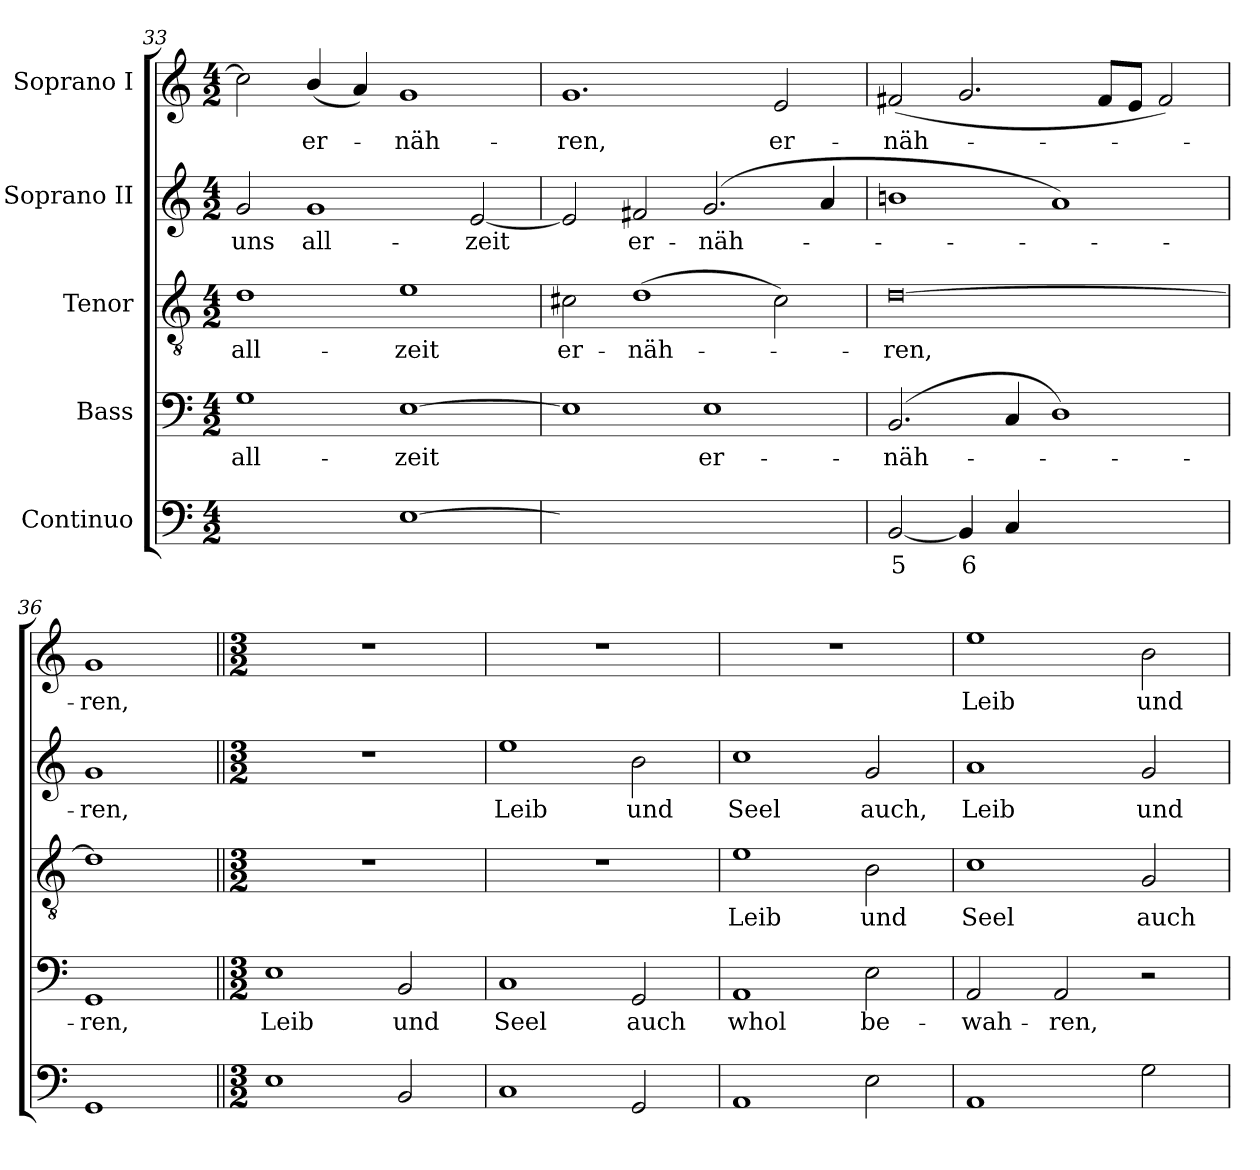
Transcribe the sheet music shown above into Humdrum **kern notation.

**kern	**text	**kern	**text	**kern	**text	**kern	**text	**kern	**text
*part5	*part5	*part4	*part4	*part3	*part3	*part2	*part2	*part1	*part1
*staff5	*staff5	*staff4	*staff4	*staff3	*staff3	*staff2	*staff2	*staff1	*staff1
*I"Continuo	*	*I"Bass	*	*I"Tenor	*	*I"Soprano II	*	*I"Soprano I	*
!!LO:LB:g=z
*clefF4	*	*clefF4	*	*clefGv2	*	*clefG2	*	*clefG2	*
*k[]	*	*k[]	*	*k[]	*	*k[]	*	*k[]	*
*C:	*	*C:	*	*C:	*	*C:	*	*C:	*
*M4/2	*	*M4/2	*	*M4/2	*	*M4/2	*	*M4/2	*
=33	=33	=33	=33	=33	=33	=33	=33	=33	=33
!	!LO:LY:b	!	!LO:LY:b	!	!LO:LY:b	!	!LO:LY:b	!	!
[2Gyy	4	1G	all-	1d	all-	2g	uns	2cc]	.
!	!LO:LY:b	!	!	!	!	!	!LO:LY:b	!	!LO:LY:b
2Gyy]	3	.	.	.	.	1g	all-	(<4b/	er-
.	.	.	.	.	.	.	.	4a)	.
!	!	!	!LO:LY:b	!	!LO:LY:b	!	!	!	!LO:LY:b
[1E	.	[1E	-zeit	1e	-zeit	.	.	1g	näh-
!	!	!	!	!	!	!	!LO:LY:b	!	!
.	.	.	.	.	.	[2e	-zeit	.	.
=34	=34	=34	=34	=34	=34	=34	=34	=34	=34
!	!LO:LY:b	!	!	!	!LO:LY:b	!	!	!	!LO:LY:b
2Eyy_	6	1E]	.	2c#X	er-	2e]	.	1.g	-ren,
!	!LO:LY:b	!	!	!	!LO:LY:b	!	!LO:LY:b	!	!
2Eyy_	7	.	.	(>1d	-näh-	2f#X	er-	.	.
!	!LO:LY:b	!	!LO:LY:b	!	!	!	!LO:LY:b	!	!
2Eyy_	7	1E	er-	.	.	(<2.g	-näh-	.	.
!	!LO:LY:b	!	!	!	!	!	!	!	!LO:LY:b
2Eyy]	6	.	.	2c#)	.	.	.	2e	er-
.	.	.	.	.	.	4a	.	.	.
=35	=35	=35	=35	=35	=35	=35	=35	=35	=35
!	!LO:LY:b	!	!LO:LY:b	!	!LO:LY:b	!	!	!	!LO:LY:b
[2BB	5	(<2.BB	-näh-	[0d	ren,	1bn	.	(<2f#X	-näh-
!	!LO:LY:b	!	!	!	!	!	!	!	!
4BB]	6	.	.	.	.	.	.	2.g	.
4C	.	4C	.	.	.	.	.	.	.
!	!LO:LY:b	!	!	!	!	!	!	!	!
[2Dyy	4	1D)	.	.	.	1a)	.	.	.
.	.	.	.	.	.	.	.	8f#L	.
.	.	.	.	.	.	.	.	8eJ	.
2Dyy]	.	.	.	.	.	.	.	2f#)	.
=36	=36	=36	=36	=36	=36	=36	=36	=36	=36
!	!	!	!LO:LY:b	!	!	!	!LO:LY:b	!	!LO:LY:b
1GG	.	1GG	ren,	1d]	.	1g	ren,	1g	ren,
=37||	=37||	=37||	=37||	=37||	=37||	=37||	=37||	=37||	=37||
*M3/2	*	*M3/2	*	*M3/2	*	*M3/2	*	*M3/2	*
!	!	!	!LO:LY:b	!	!	!LO:N:vis=1	!	!LO:N:vis=1	!
1E	.	1E	Leib	1.r	.	1.r	.	1.r	.
!	!	!	!LO:LY:b	!	!	!	!	!	!
2BB	.	2BB	und	.	.	.	.	.	.
=38	=38	=38	=38	=38	=38	=38	=38	=38	=38
!	!	!	!LO:LY:b	!LO:N:vis=1	!	!	!LO:LY:b	!LO:N:vis=1	!
1C	.	1C	Seel	1.r	.	1ee	Leib	1.r	.
!	!	!	!LO:LY:b	!	!	!	!LO:LY:b	!	!
2GG	.	2GG	auch	.	.	2b	und	.	.
=39	=39	=39	=39	=39	=39	=39	=39	=39	=39
!	!	!	!LO:LY:b	!	!LO:LY:b	!	!LO:LY:b	!LO:N:vis=1	!
1AA	.	1AA	whol	1e	Leib	1cc	Seel	1.r	.
!	!	!	!LO:LY:b	!	!LO:LY:b	!	!LO:LY:b	!	!
2E	.	2E	be-	2B	und	2g	auch,	.	.
=40	=40	=40	=40	=40	=40	=40	=40	=40	=40
!	!	!	!LO:LY:b	!	!LO:LY:b	!	!LO:LY:b	!	!LO:LY:b
1AA	.	2AA	-wah-	1c	Seel	1a	Leib	1ee	Leib
!	!	!	!LO:LY:b	!	!	!	!	!	!
.	.	2AA	-ren,	.	.	.	.	.	.
!	!	!	!	!	!LO:LY:b	!	!LO:LY:b	!	!LO:LY:b
2G	.	2r	.	2G	auch	2g	und	2b	und
=	=	=	=	=	=	=	=	=	=
*-	*-	*-	*-	*-	*-	*-	*-	*-	*-
